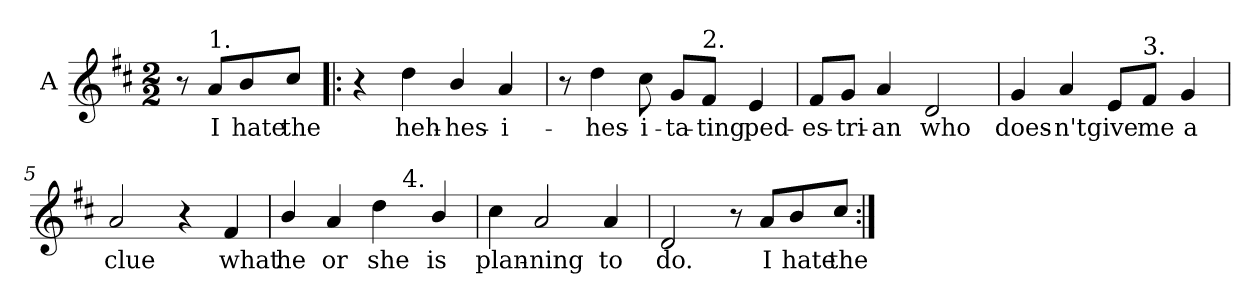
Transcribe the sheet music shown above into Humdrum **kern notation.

**kern	**text
*part1	*part1
*staff1	*staff1
*I"A	*
*clefG2	*
*ITrd1c2	*
*k[]	*
*C:	*
*M2/2	*
=	=
8r	.
!LO:TX:a:t=1.	!
!	!LO:LY:b
8g/L	I
!	!LO:LY:b
8a/	hate
!	!LO:LY:b
8b/J	the
=1!|:	=1!|:
4r	.
!	!LO:LY:b
4cc\	heh-
!	!LO:LY:b
4a/	-hes-
!	!LO:LY:b
4g/	-i-
=2	=2
8r	.
!	!LO:LY:b
4cc\	-hes-
!	!LO:LY:b
8b\	-i-
!	!LO:LY:b
8f/L	-ta-
!LO:TX:a:t=2.	!
!	!LO:LY:b
8e/J	-ting
!	!LO:LY:b
4d/	ped-
=3	=3
!	!LO:LY:b
8e/L	-es-
!	!LO:LY:b
8f/J	-tri-
!	!LO:LY:b
4g/	-an
!	!LO:LY:b
2c/	who
=4	=4
!	!LO:LY:b
4f/	does-
!	!LO:LY:b
4g/	-n't
!	!LO:LY:b
8d/L	give
!LO:TX:a:t=3.	!
!	!LO:LY:b
8e/J	me
!	!LO:LY:b
4f/	a
!!LO:LB:g=z
=5	=5
!	!LO:LY:b
2g/	clue
4r	.
!	!LO:LY:b
4e/	what
=6	=6
!	!LO:LY:b
*^	*
4a/	2ryy	he
!	!	!LO:LY:b
4g/	.	or
!	!	!LO:LY:b
4cc\	8ryy	she
!	!LO:TX:a:t=4.	!
.	4.ryy	.
!	!	!LO:LY:b
4a/	.	is
=7	=7	=7
!	!	!LO:LY:b
*v	*v	*
4b\	plan-
!	!LO:LY:b
2g/	-ning
!	!LO:LY:b
4g/	to
=8	=8
!	!LO:LY:b
2c/	do.
8r	.
!	!LO:LY:b
8g/L	I
!	!LO:LY:b
8a/	hate
!	!LO:LY:b
8b/J	the
=:|!	=:|!
*-	*-
